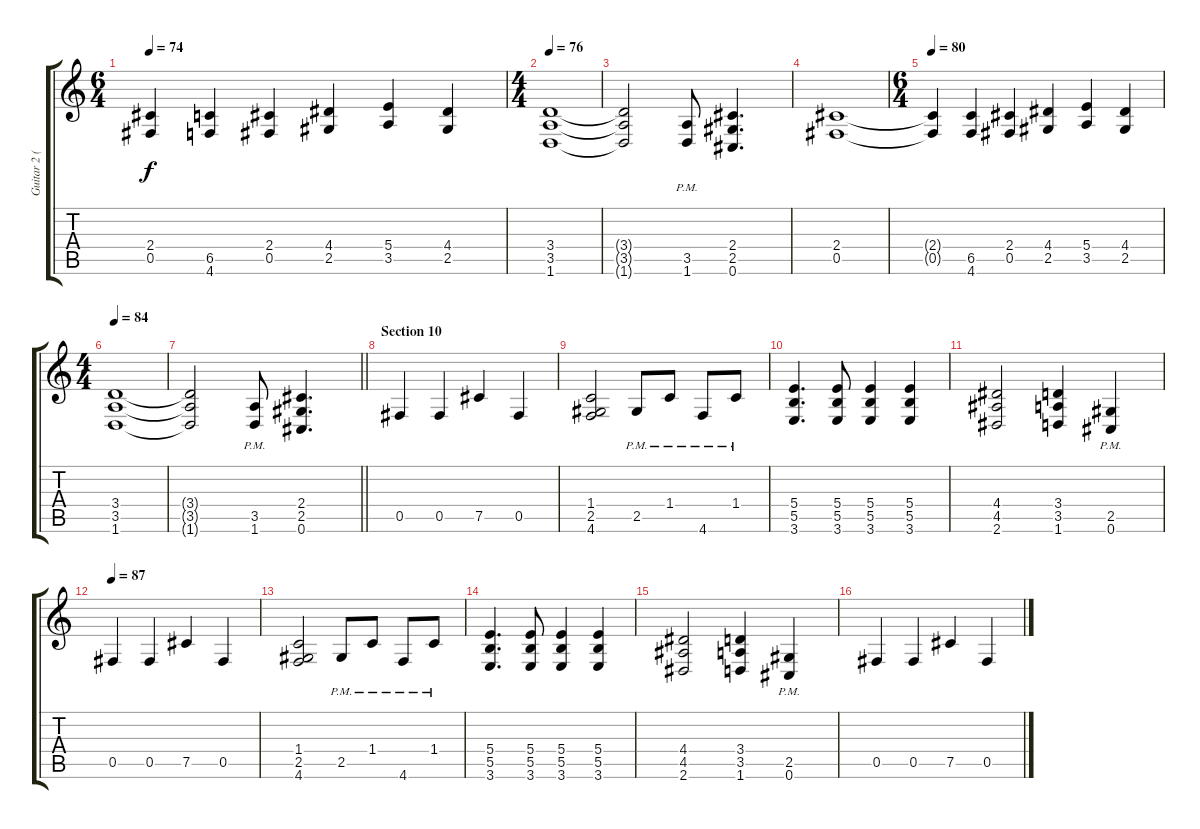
\track ("Guitar 2 (Distortion)" "Guitar 2 (") {instrument distortionguitar}
\staff {score tabs}
\tuning (Db4 Ab3 E3 B2 Gb2 Db2) {hide}
\ts (6 4)
\tempo 74
\clef g2
\ks c
(2.4{t} 0.5{t}).4{dy f} (6.5 4.6).4 (2.4 0.5).4 (4.4 2.5).4 (5.4 3.5).4 (4.4 2.5).4 |
\ts (4 4)
\tempo 76
(3.4 3.5 1.6).1 |
(3.4{t} 3.5{t} 1.6{t}).2 (3.5{pm} 1.6{pm}).8 (2.4 2.5 0.6).4{d} |
(2.4 0.5).1 |
\ts (6 4)
\tempo 80
(2.4{t} 0.5{t}).4 (6.5 4.6).4 (2.4 0.5).4 (4.4 2.5).4 (5.4 3.5).4 (4.4 2.5).4 |
\ts (4 4)
\tempo 84
(3.4 3.5 1.6).1 |
\barLineRight lightlight
(3.4{t} 3.5{t} 1.6{t}).2 (3.5{pm} 1.6{pm}).8 (2.4 2.5 0.6).4{d} |
\section ("" "Section 10")
0.5.4 0.5.4 7.5.4 0.5.4 |
(1.4 2.5 4.6).2 2.5{pm}.8 1.4{pm}.8 4.6{pm}.8 1.4{pm}.8 |
(5.4 5.5 3.6).4{d} (5.4 5.5 3.6).8 (5.4 5.5 3.6).4 (5.4 5.5 3.6).4 |
(4.4 4.5 2.6).2 (3.4 3.5 1.6).4 (2.5{pm} 0.6{pm}).4 |
\tempo 87
0.5.4 0.5.4 7.5.4 0.5.4 |
(1.4 2.5 4.6).2 2.5{pm}.8 1.4{pm}.8 4.6{pm}.8 1.4{pm}.8 |
(5.4 5.5 3.6).4{d} (5.4 5.5 3.6).8 (5.4 5.5 3.6).4 (5.4 5.5 3.6).4 |
(4.4 4.5 2.6).2 (3.4 3.5 1.6).4 (2.5{pm} 0.6{pm}).4 |
0.5.4 0.5.4 7.5.4 0.5.4
